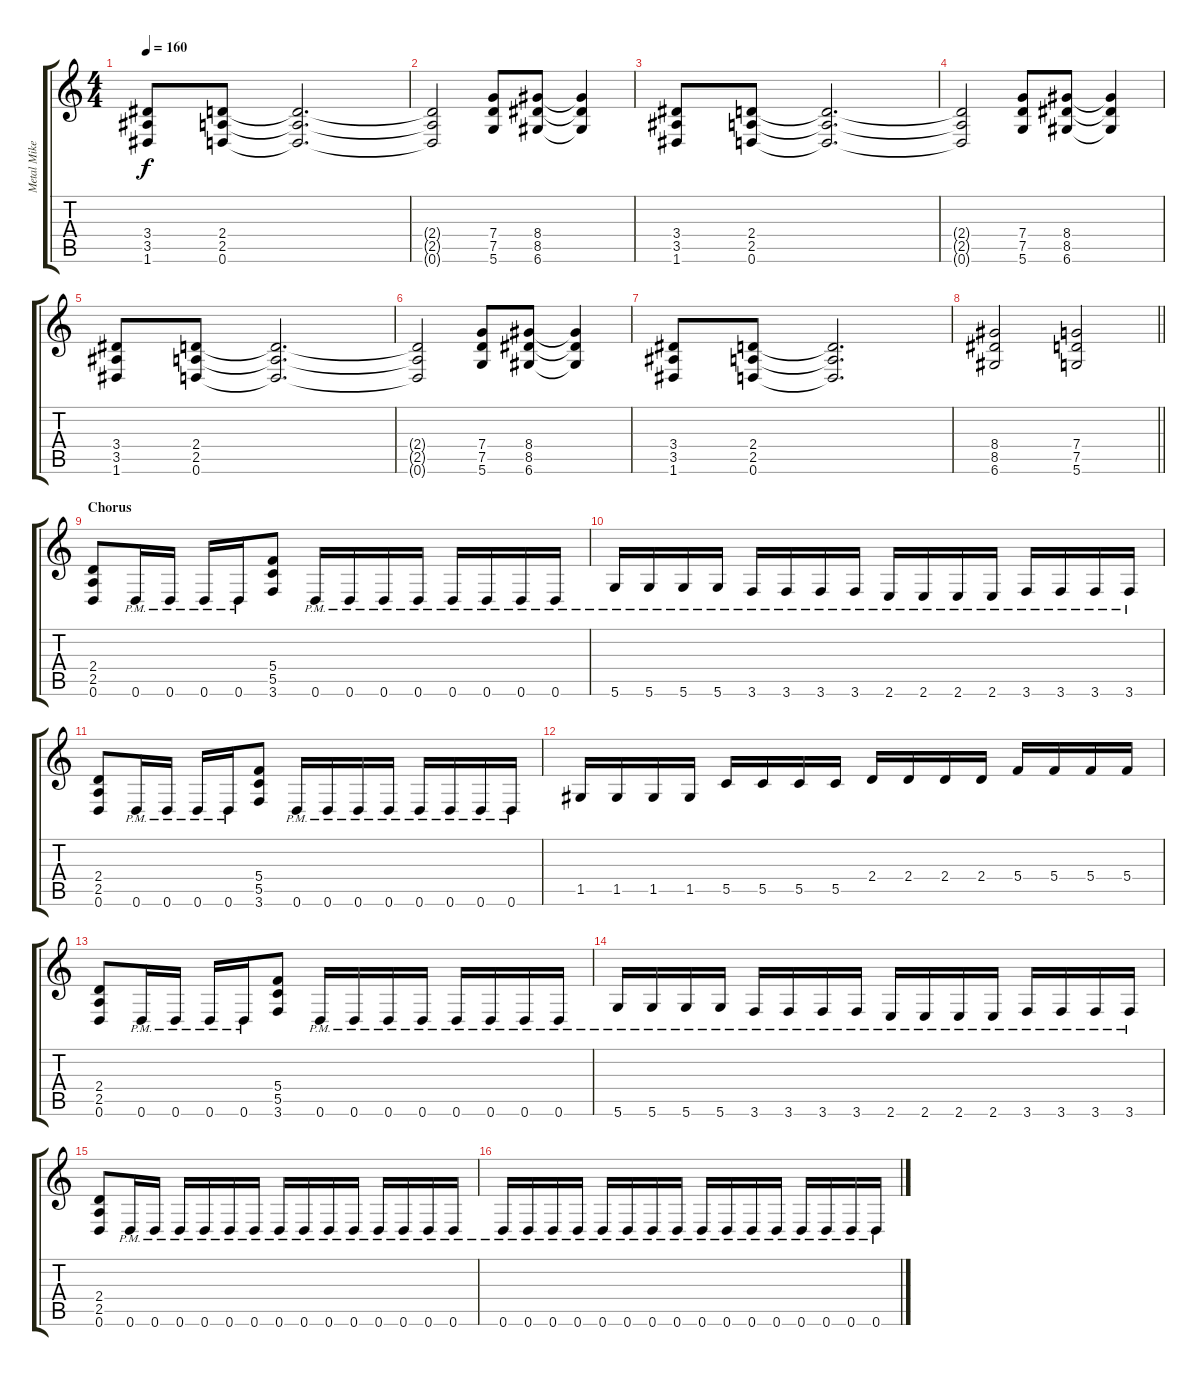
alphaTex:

\track ("Metal Mike Chlasciak" "Metal Mike") {instrument distortionguitar}
\staff {score tabs}
\tuning (D4 A3 F3 C3 G2 D2) {hide}
\ts (4 4)
\tempo 160
\clef g2
\ks c
(3.4 3.5 1.6).8{dy f} (2.4 2.5 0.6).8 (2.4{t} 2.5{t} 0.6{t}).2{d} |
(2.4{t} 2.5{t} 0.6{t}).2 (7.4 7.5 5.6).8 (8.4 8.5 6.6).8 (8.4{t} 8.5{t} 6.6{t}).4 |
(3.4 3.5 1.6).8 (2.4 2.5 0.6).8 (2.4{t} 2.5{t} 0.6{t}).2{d} |
(2.4{t} 2.5{t} 0.6{t}).2 (7.4 7.5 5.6).8 (8.4 8.5 6.6).8 (8.4{t} 8.5{t} 6.6{t}).4 |
(3.4 3.5 1.6).8 (2.4 2.5 0.6).8 (2.4{t} 2.5{t} 0.6{t}).2{d} |
(2.4{t} 2.5{t} 0.6{t}).2 (7.4 7.5 5.6).8 (8.4 8.5 6.6).8 (8.4{t} 8.5{t} 6.6{t}).4 |
(3.4 3.5 1.6).8 (2.4 2.5 0.6).8 (2.4{t} 2.5{t} 0.6{t}).2{d} |
\barLineRight lightlight
(8.4 8.5 6.6).2 (7.4 7.5 5.6).2 |
\section ("" "Chorus")
(2.4 2.5 0.6).8 0.6{pm}.16 0.6{pm}.16 0.6{pm}.16 0.6{pm}.16 (5.4 5.5 3.6).8 0.6{pm}.16 0.6{pm}.16 0.6{pm}.16 0.6{pm}.16 0.6{pm}.16 0.6{pm}.16 0.6{pm}.16 0.6{pm}.16 |
5.6{pm}.16 5.6{pm}.16 5.6{pm}.16 5.6{pm}.16 3.6{pm}.16 3.6{pm}.16 3.6{pm}.16 3.6{pm}.16 2.6{pm}.16 2.6{pm}.16 2.6{pm}.16 2.6{pm}.16 3.6{pm}.16 3.6{pm}.16 3.6{pm}.16 3.6{pm}.16 |
(2.4 2.5 0.6).8 0.6{pm}.16 0.6{pm}.16 0.6{pm}.16 0.6{pm}.16 (5.4 5.5 3.6).8 0.6{pm}.16 0.6{pm}.16 0.6{pm}.16 0.6{pm}.16 0.6{pm}.16 0.6{pm}.16 0.6{pm}.16 0.6{pm}.16 |
1.5.16 1.5.16 1.5.16 1.5.16 5.5.16 5.5.16 5.5.16 5.5.16 2.4.16 2.4.16 2.4.16 2.4.16 5.4.16 5.4.16 5.4.16 5.4.16 |
(2.4 2.5 0.6).8 0.6{pm}.16 0.6{pm}.16 0.6{pm}.16 0.6{pm}.16 (5.4 5.5 3.6).8 0.6{pm}.16 0.6{pm}.16 0.6{pm}.16 0.6{pm}.16 0.6{pm}.16 0.6{pm}.16 0.6{pm}.16 0.6{pm}.16 |
5.6{pm}.16 5.6{pm}.16 5.6{pm}.16 5.6{pm}.16 3.6{pm}.16 3.6{pm}.16 3.6{pm}.16 3.6{pm}.16 2.6{pm}.16 2.6{pm}.16 2.6{pm}.16 2.6{pm}.16 3.6{pm}.16 3.6{pm}.16 3.6{pm}.16 3.6{pm}.16 |
(2.4 2.5 0.6).8 0.6{pm}.16 0.6{pm}.16 0.6{pm}.16 0.6{pm}.16 0.6{pm}.16 0.6{pm}.16 0.6{pm}.16 0.6{pm}.16 0.6{pm}.16 0.6{pm}.16 0.6{pm}.16 0.6{pm}.16 0.6{pm}.16 0.6{pm}.16 |
0.6{pm}.16 0.6{pm}.16 0.6{pm}.16 0.6{pm}.16 0.6{pm}.16 0.6{pm}.16 0.6{pm}.16 0.6{pm}.16 0.6{pm}.16 0.6{pm}.16 0.6{pm}.16 0.6{pm}.16 0.6{pm}.16 0.6{pm}.16 0.6{pm}.16 0.6{pm}.16
